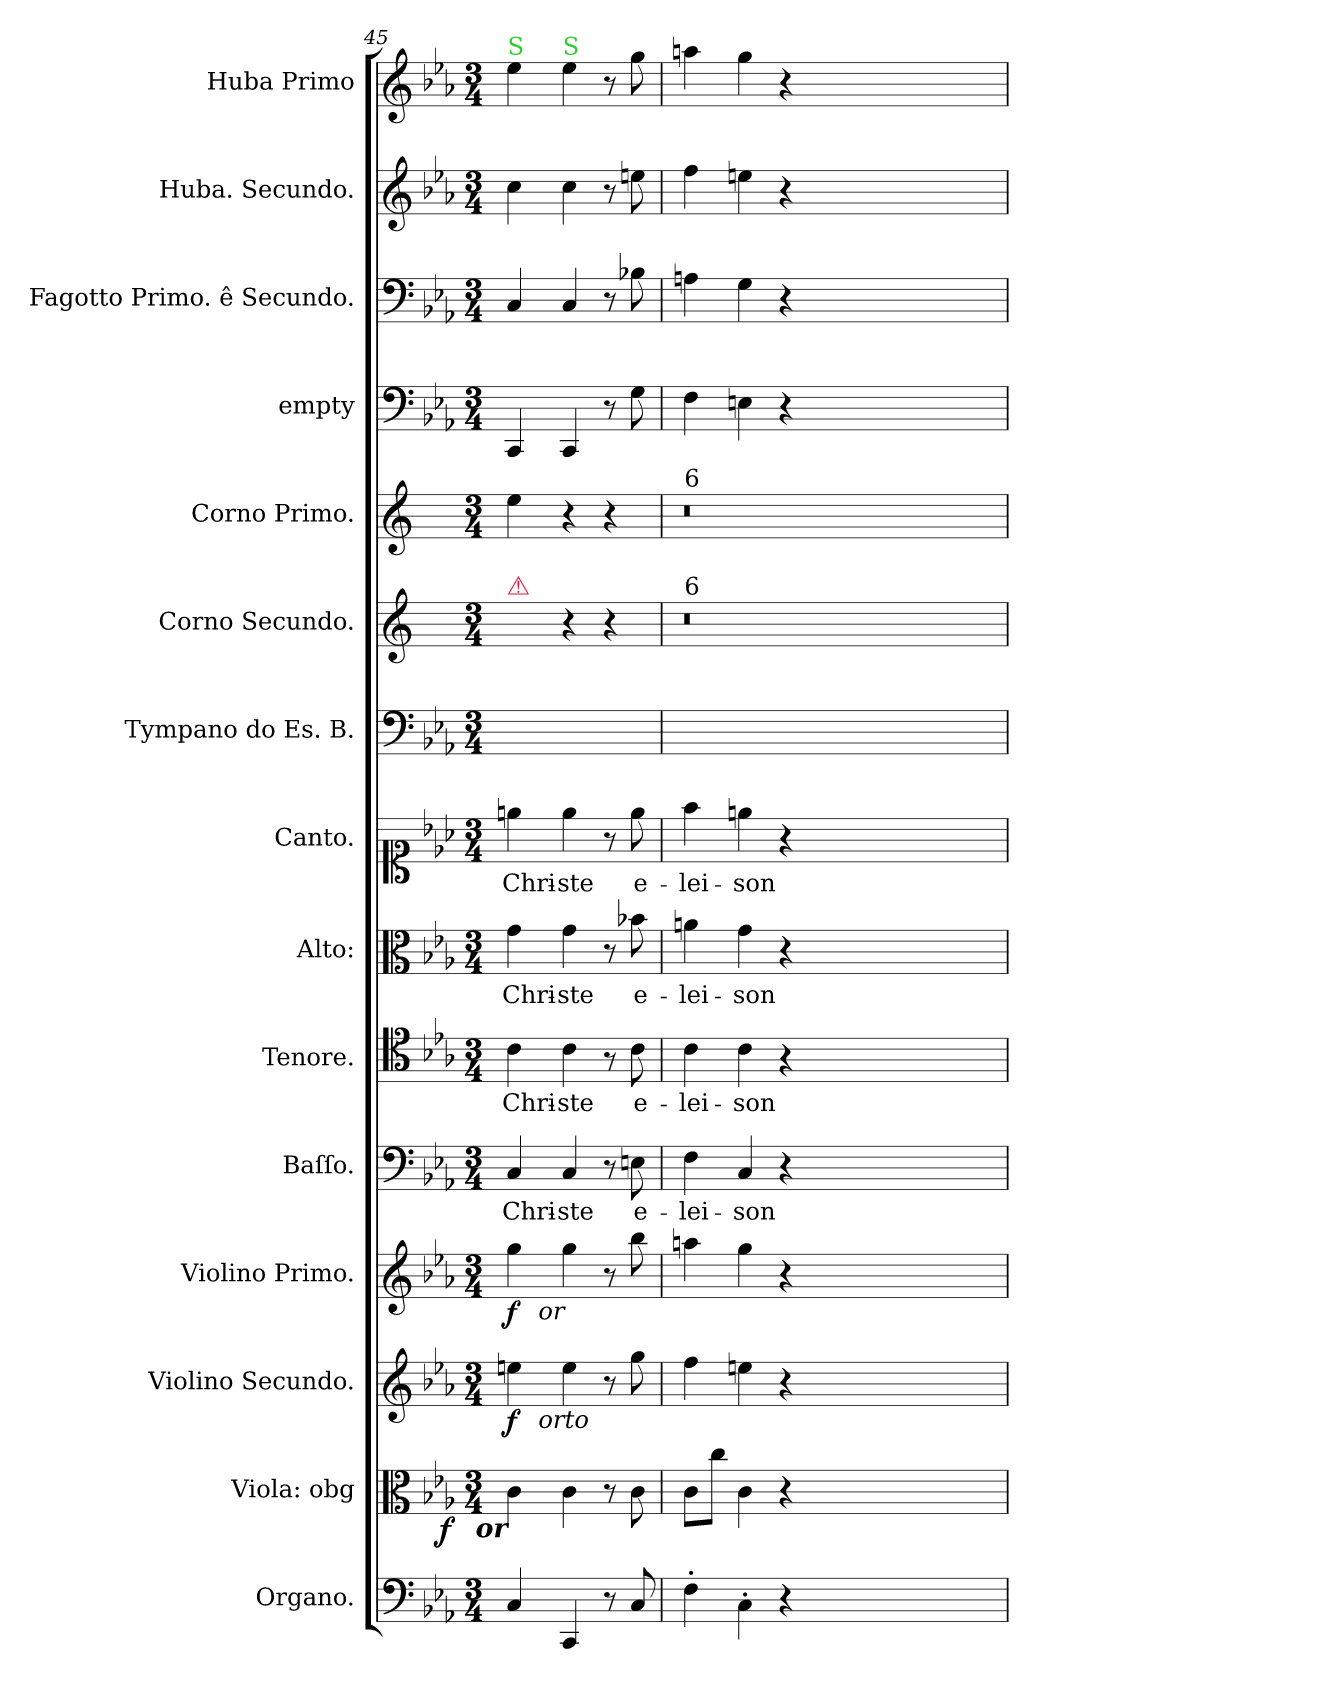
**kern	**kern	**dynam	**kern	**dynam	**kern	**dynam	**kern	**text	**kern	**text	**kern	**text	**kern	**text	**kern	**kern	**kern	**kern	**kern	**kern	**kern
*part15	*part14	*part14	*part13	*part13	*part12	*part12	*part11	*part11	*part10	*part10	*part9	*part9	*part8	*part8	*part7	*part6	*part5	*part4	*part3	*part2	*part1
*staff15	*staff14	*staff14	*staff13	*staff13	*staff12	*staff12	*staff11	*staff11	*staff10	*staff10	*staff9	*staff9	*staff8	*staff8	*staff7	*staff6	*staff5	*staff4	*staff3	*staff2	*staff1
*I"Organo.	*I"Viola: obg	*	*I"Violino Secundo.	*	*I"Violino Primo.	*	*I"Baſſo.	*	*I"Tenore.	*	*I"Alto:	*	*I"Canto.	*	*I"Tympano do Es. B.	*I"Corno Secundo.	*I"Corno Primo.	*I"empty	*I"Fagotto Primo. ê Secundo.	*I"Huba. Secundo.	*I"Huba Primo
*I'org	*I'vla	*	*	*	*I'vl I	*	*I'B	*	*I'T	*	*I'A	*	*I'C	*	*	*	*I'cor I	*	*	*	*
*clefF4	*clefC3	*	*clefG2	*	*clefG2	*	*clefF4	*	*clefC4	*	*clefC3	*	*clefC1	*	*clefF4	*clefG2	*clefG2	*clefF4	*clefF4	*clefG2	*clefG2
*	*	*	*	*	*	*	*	*	*	*	*	*	*	*	*	*ITrd5c9	*ITrd5c9	*	*	*	*
*k[b-e-a-]	*k[b-e-a-]	*	*k[b-e-a-]	*	*k[b-e-a-]	*	*k[b-e-a-]	*	*k[b-e-a-]	*	*k[b-e-a-]	*	*k[b-e-a-]	*	*k[b-e-a-]	*k[b-e-a-]	*k[b-e-a-]	*k[b-e-a-]	*k[b-e-a-]	*k[b-e-a-]	*k[b-e-a-]
*E-:	*E-:	*	*E-:	*	*E-:	*	*E-:	*	*E-:	*	*E-:	*	*E-:	*	*E-:	*E-:	*E-:	*	*	*E-:	*E-:
*M3/4	*M3/4	*	*M3/4	*	*M3/4	*	*M3/4	*	*M3/4	*	*M3/4	*	*M3/4	*	*M3/4	*M3/4	*M3/4	*M3/4	*M3/4	*M3/4	*M3/4
=45	=45	=45	=45	=45	=45	=45	=45	=45	=45	=45	=45	=45	=45	=45	=45	=45	=45	=45	=45	=45	=45
!	!	!	!	!	!	!	!	!	!	!	!	!	!	!	!	!	!	!	!	!	!LO:TX:a:color=limegreen:t=S
!	!	!	!	!	!	!	!	!	!	!	!	!	!	!	!	!LO:TX:a:color=crimson:t=⚠	!	!	!	!	!
!	!	!LO:DY:b:rj:t=%s or	!	!LO:DY:b:t=%s orto	!	!LO:DY:b:t=%s or	!	!LO:LY:i	!	!LO:LY:i	!	!LO:LY:i	!	!LO:LY:i	!	!	!	!	!	!	!
4C/	4c\	f	4een\	f	4gg\	f	4C/	Chri-	4c\	Chri-	4g\	Chri-	4een\	Chri-	2.ryy	4ryy	4g\	4CC/	4C/	4cc\	4ee-\
!	!	!	!	!	!	!	!	!	!	!	!	!	!	!	!	!	!	!	!	!	!LO:TX:a:color=limegreen:t=S
!	!	!	!	!	!	!	!	!LO:LY:i	!	!LO:LY:i	!	!LO:LY:i	!	!LO:LY:i	!	!	!	!	!	!	!
4CC/	4c\	.	4ee\	.	4gg\	.	4C/	-ste	4c\	-ste	4g\	-ste	4ee\	-ste	.	4r	4r	4CC/	4C/	4cc\	4ee-\
8r	8r	.	8r	.	8r	.	8r	.	8r	.	8r	.	8r	.	.	4r	4r	8r	8r	8r	8r
8C/	8c\	.	8gg\	.	8bb-\	.	8En\	e-	8c\	e-	8b-X\	e-	8ee\	e-	.	.	.	8G\	8B-X\	8een\	8gg\
=46	=46	=46	=46	=46	=46	=46	=46	=46	=46	=46	=46	=46	=46	=46	=46	=46	=46	=46	=46	=46	=46
!	!	!	!	!	!	!	!	!	!	!	!	!	!	!	!	!	!LO:TX:a:t=6	!	!	!	!
!	!	!	!	!	!	!	!	!	!	!	!	!	!	!	!	!LO:TX:a:t=6	!	!	!	!	!
4F'>\	8c\L	.	4ff\	.	4aan\	.	4F\	-lei-	4c\	-lei-	4an\	-lei-	4ff\	-lei-	0.ryy	0.r	0.r	4F\	4An\	4ff\	4aan\
.	8cc\J	.	.	.	.	.	.	.	.	.	.	.	.	.	.	.	.	.	.	.	.
4C'>\	4c\	.	4een\	.	4gg\	.	4C/	-son	4c\	-son	4g\	-son	4een\	-son	.	.	.	4En\	4G\	4een\	4gg\
4r	4r	.	4r	.	4r	.	4r	.	4r	.	4r	.	4r	.	.	.	.	4r	4r	4r	4r
0ryy	0ryy	.	0ryy	.	0ryy	.	0ryy	.	0ryy	.	0ryy	.	0ryy	.	.	.	.	0ryy	0ryy	0ryy	0ryy
4ryy	4ryy	.	4ryy	.	4ryy	.	4ryy	.	4ryy	.	4ryy	.	4ryy	.	.	.	.	4ryy	4ryy	4ryy	4ryy
=	=	=	=	=	=	=	=	=	=	=	=	=	=	=	=	=	=	=	=	=	=
*-	*-	*-	*-	*-	*-	*-	*-	*-	*-	*-	*-	*-	*-	*-	*-	*-	*-	*-	*-	*-	*-
